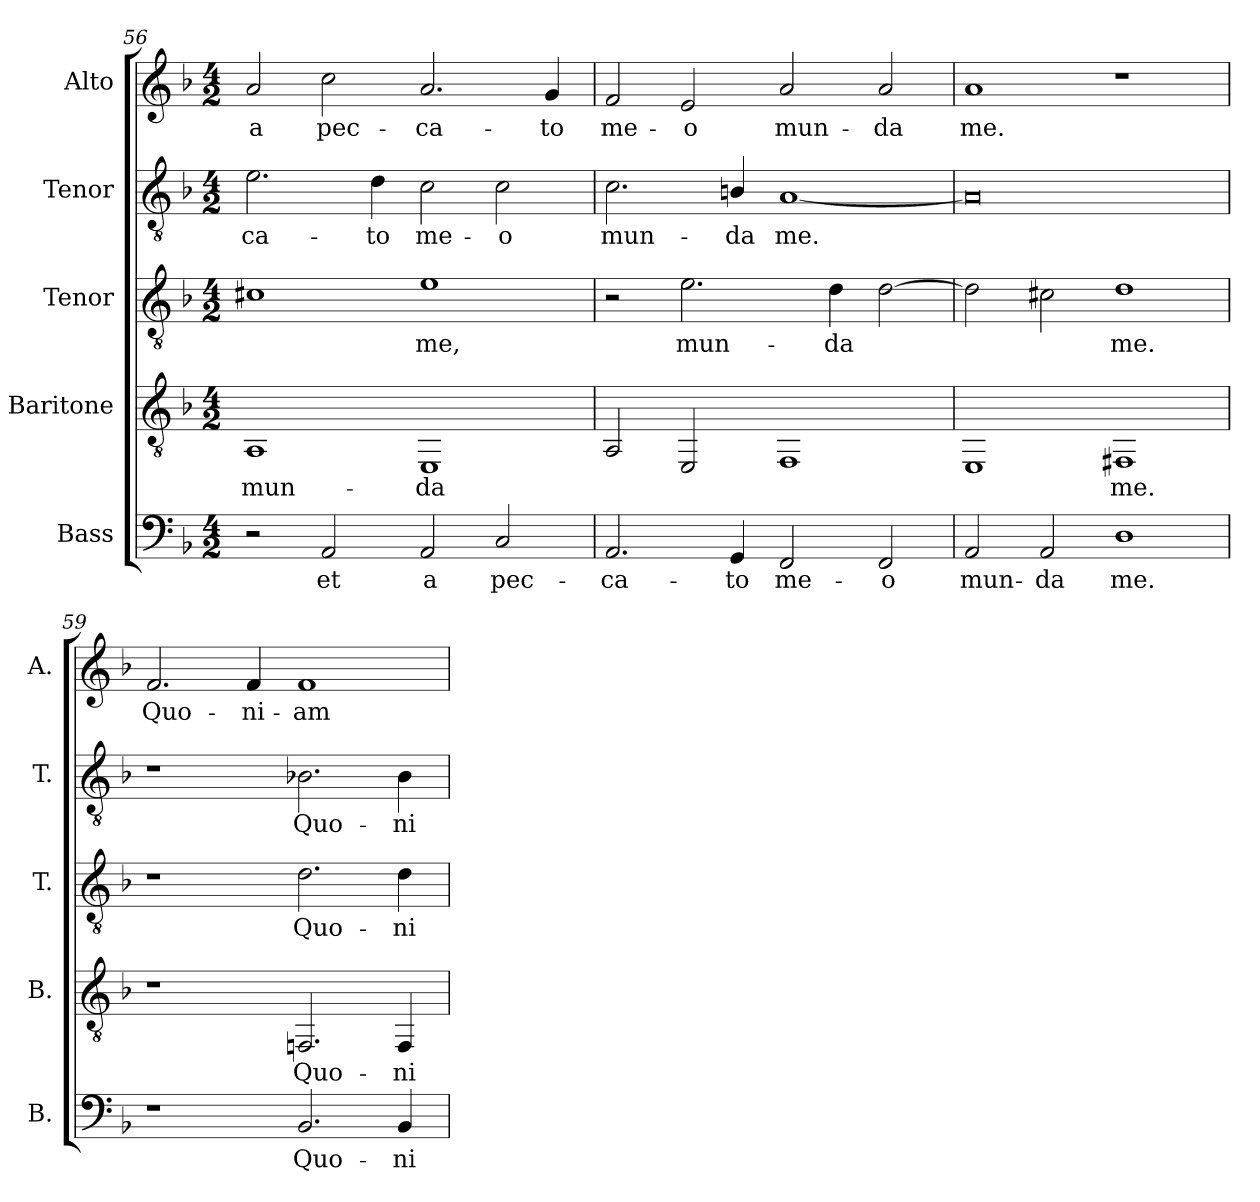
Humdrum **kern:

**kern	**text	**kern	**text	**kern	**text	**kern	**text	**kern	**text
*part5	*part5	*part4	*part4	*part3	*part3	*part2	*part2	*part1	*part1
*staff5	*staff5	*staff4	*staff4	*staff3	*staff3	*staff2	*staff2	*staff1	*staff1
*I"Bass	*	*I"Baritone	*	*I"Tenor	*	*I"Tenor	*	*I"Alto	*
*I'B.	*	*I'B.	*	*I'T.	*	*I'T.	*	*I'A.	*
*clefF4	*	*clefGv2	*	*clefGv2	*	*clefGv2	*	*clefG2	*
*	*	*	*	*ITrd7c12	*	*ITrd7c12	*	*	*
*k[b-]	*	*k[b-]	*	*k[b-]	*	*k[b-]	*	*k[b-]	*
*F:	*	*F:	*	*F:	*	*F:	*	*F:	*
*M4/2	*	*M4/2	*	*M4/2	*	*M4/2	*	*M4/2	*
=56	=56	=56	=56	=56	=56	=56	=56	=56	=56
!	!	!	!LO:LY:b:color=#000000	!	!	!	!	!	!
!	!	!	!	!	!	!	!LO:LY:b:color=#000000	!	!
!	!	!	!	!	!	!	!	!	!LO:LY:b:color=#000000
2r	.	1AAi	mun-	1C#Xi	.	2.Ei\	-ca-	2ai/	a
!	!LO:LY:b:color=#000000	!	!	!	!	!	!	!	!
!	!	!	!	!	!	!	!	!	!LO:LY:b:color=#000000
2AAi/	et	.	.	.	.	.	.	2cci\	pec-
!	!	!	!	!	!	!	!LO:LY:b:color=#000000	!	!
.	.	.	.	.	.	4Di\	-to	.	.
!	!LO:LY:b:color=#000000	!	!	!	!	!	!	!	!
!	!	!	!LO:LY:b:color=#000000	!	!	!	!	!	!
!	!	!	!	!	!LO:LY:b:color=#000000	!	!	!	!
!	!	!	!	!	!	!	!LO:LY:b:color=#000000	!	!
!	!	!	!	!	!	!	!	!	!LO:LY:b:color=#000000
2AAi/	a	1EEi	-da	1Ei	me,	2Ci\	me-	2.ai/	-ca-
!	!LO:LY:b:color=#000000	!	!	!	!	!	!	!	!
!	!	!	!	!	!	!	!LO:LY:b:color=#000000	!	!
2Ci/	pec-	.	.	.	.	2Ci\	-o	.	.
!	!	!	!	!	!	!	!	!	!LO:LY:b:color=#000000
.	.	.	.	.	.	.	.	4gi/	-to
!!LO:LB:g=z
=57	=57	=57	=57	=57	=57	=57	=57	=57	=57
!	!LO:LY:b:color=#000000	!	!	!	!	!	!	!	!
!	!	!	!	!	!	!	!LO:LY:b:color=#000000	!	!
!	!	!	!	!	!	!	!	!	!LO:LY:b:color=#000000
2.AAi/	-ca-	2AAi/	.	2r	.	2.Ci\	mun-	2fi/	me-
!	!	!	!	!	!LO:LY:b:color=#000000	!	!	!	!
!	!	!	!	!	!	!	!	!	!LO:LY:b:color=#000000
.	.	2EEi/	.	2.Ei\	mun-	.	.	2ei/	-o
!	!LO:LY:b:color=#000000	!	!	!	!	!	!	!	!
!	!	!	!	!	!	!	!LO:LY:b:color=#000000	!	!
4GGi/	-to	.	.	.	.	4BBni/	-da	.	.
!	!LO:LY:b:color=#000000	!	!	!	!	!	!	!	!
!	!	!	!	!	!	!	!LO:LY:b:color=#000000	!	!
!	!	!	!	!	!	!	!	!	!LO:LY:b:color=#000000
2FFi/	me-	1FFi	.	.	.	[1AAi	me.	2ai/	mun-
!	!	!	!	!	!LO:LY:b:color=#000000	!	!	!	!
.	.	.	.	4Di\	-da	.	.	.	.
!	!LO:LY:b:color=#000000	!	!	!	!	!	!	!	!
!	!	!	!	!	!	!	!	!	!LO:LY:b:color=#000000
2FFi/	-o	.	.	[2Di\	.	.	.	2ai/	-da
=58	=58	=58	=58	=58	=58	=58	=58	=58	=58
!	!LO:LY:b:color=#000000	!	!	!	!	!	!	!	!
!	!	!	!	!	!	!	!	!	!LO:LY:b:color=#000000
2AAi/	mun-	1EEi	.	2Di\]	.	0AAi]	.	1ai	me.
!	!LO:LY:b:color=#000000	!	!	!	!	!	!	!	!
2AAi/	-da	.	.	2C#Xi\	.	.	.	.	.
!	!LO:LY:b:color=#000000	!	!	!	!	!	!	!	!
!	!	!	!LO:LY:b:color=#000000	!	!	!	!	!	!
!	!	!	!	!	!LO:LY:b:color=#000000	!	!	!	!
1Di	me.	1FF#Xi	me.	1Di	me.	.	.	1r	.
=59	=59	=59	=59	=59	=59	=59	=59	=59	=59
!	!	!	!	!	!	!	!	!	!LO:LY:b:color=#000000
1r	.	1r	.	1r	.	1r	.	2.fi/	Quo-
!	!	!	!	!	!	!	!	!	!LO:LY:b:color=#000000
.	.	.	.	.	.	.	.	4fi/	-ni-
!	!LO:LY:b:color=#000000	!	!	!	!	!	!	!	!
!	!	!	!LO:LY:b:color=#000000	!	!	!	!	!	!
!	!	!	!	!	!LO:LY:b:color=#000000	!	!	!	!
!	!	!	!	!	!	!	!LO:LY:b:color=#000000	!	!
!	!	!	!	!	!	!	!	!	!LO:LY:b:color=#000000
2.BB-i/	Quo-	2.FFni/	Quo-	2.Di\	Quo-	2.BB-Xi\	Quo-	1fi	-am
!	!LO:LY:b:color=#000000	!	!	!	!	!	!	!	!
!	!	!	!LO:LY:b:color=#000000	!	!	!	!	!	!
!	!	!	!	!	!LO:LY:b:color=#000000	!	!	!	!
!	!	!	!	!	!	!	!LO:LY:b:color=#000000	!	!
4BB-i/	-ni-	4FFi/	-ni-	4Di\	-ni-	4BB-i\	-ni-	.	.
=	=	=	=	=	=	=	=	=	=
*-	*-	*-	*-	*-	*-	*-	*-	*-	*-
